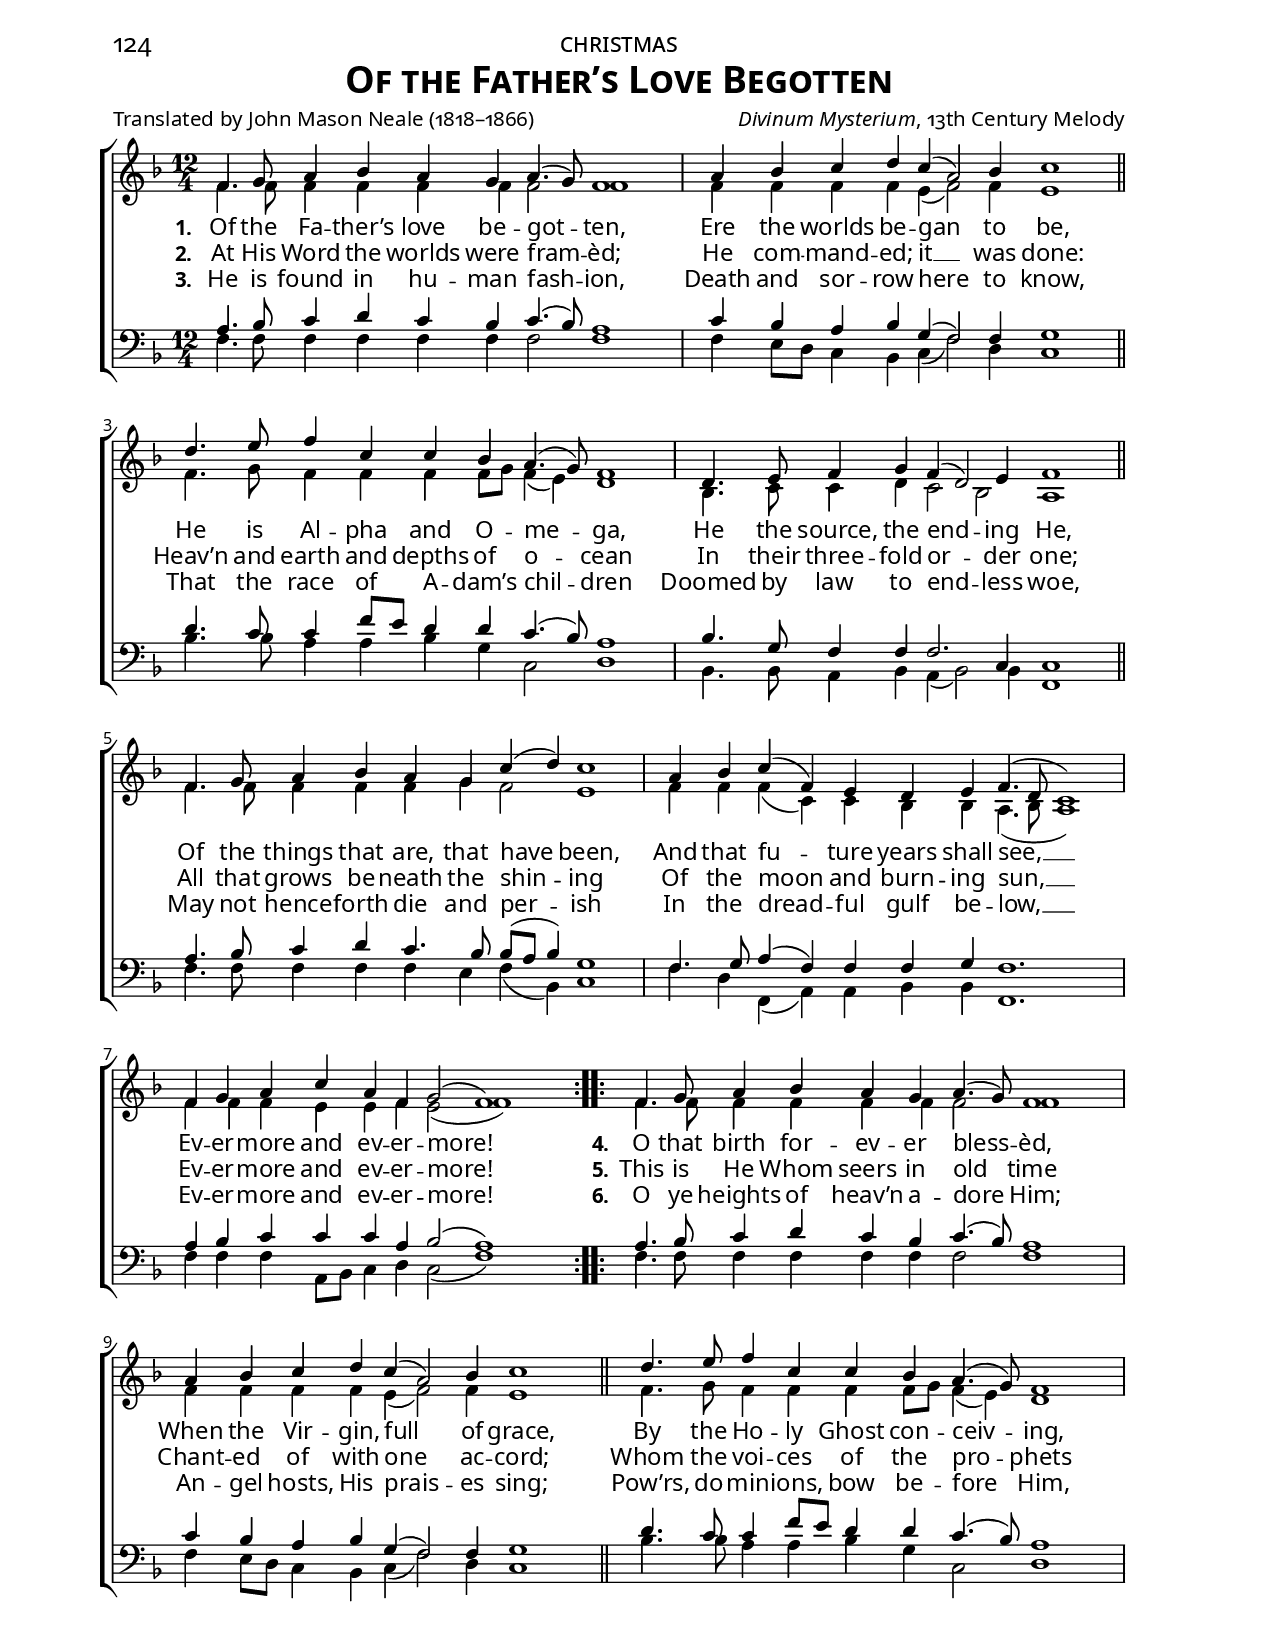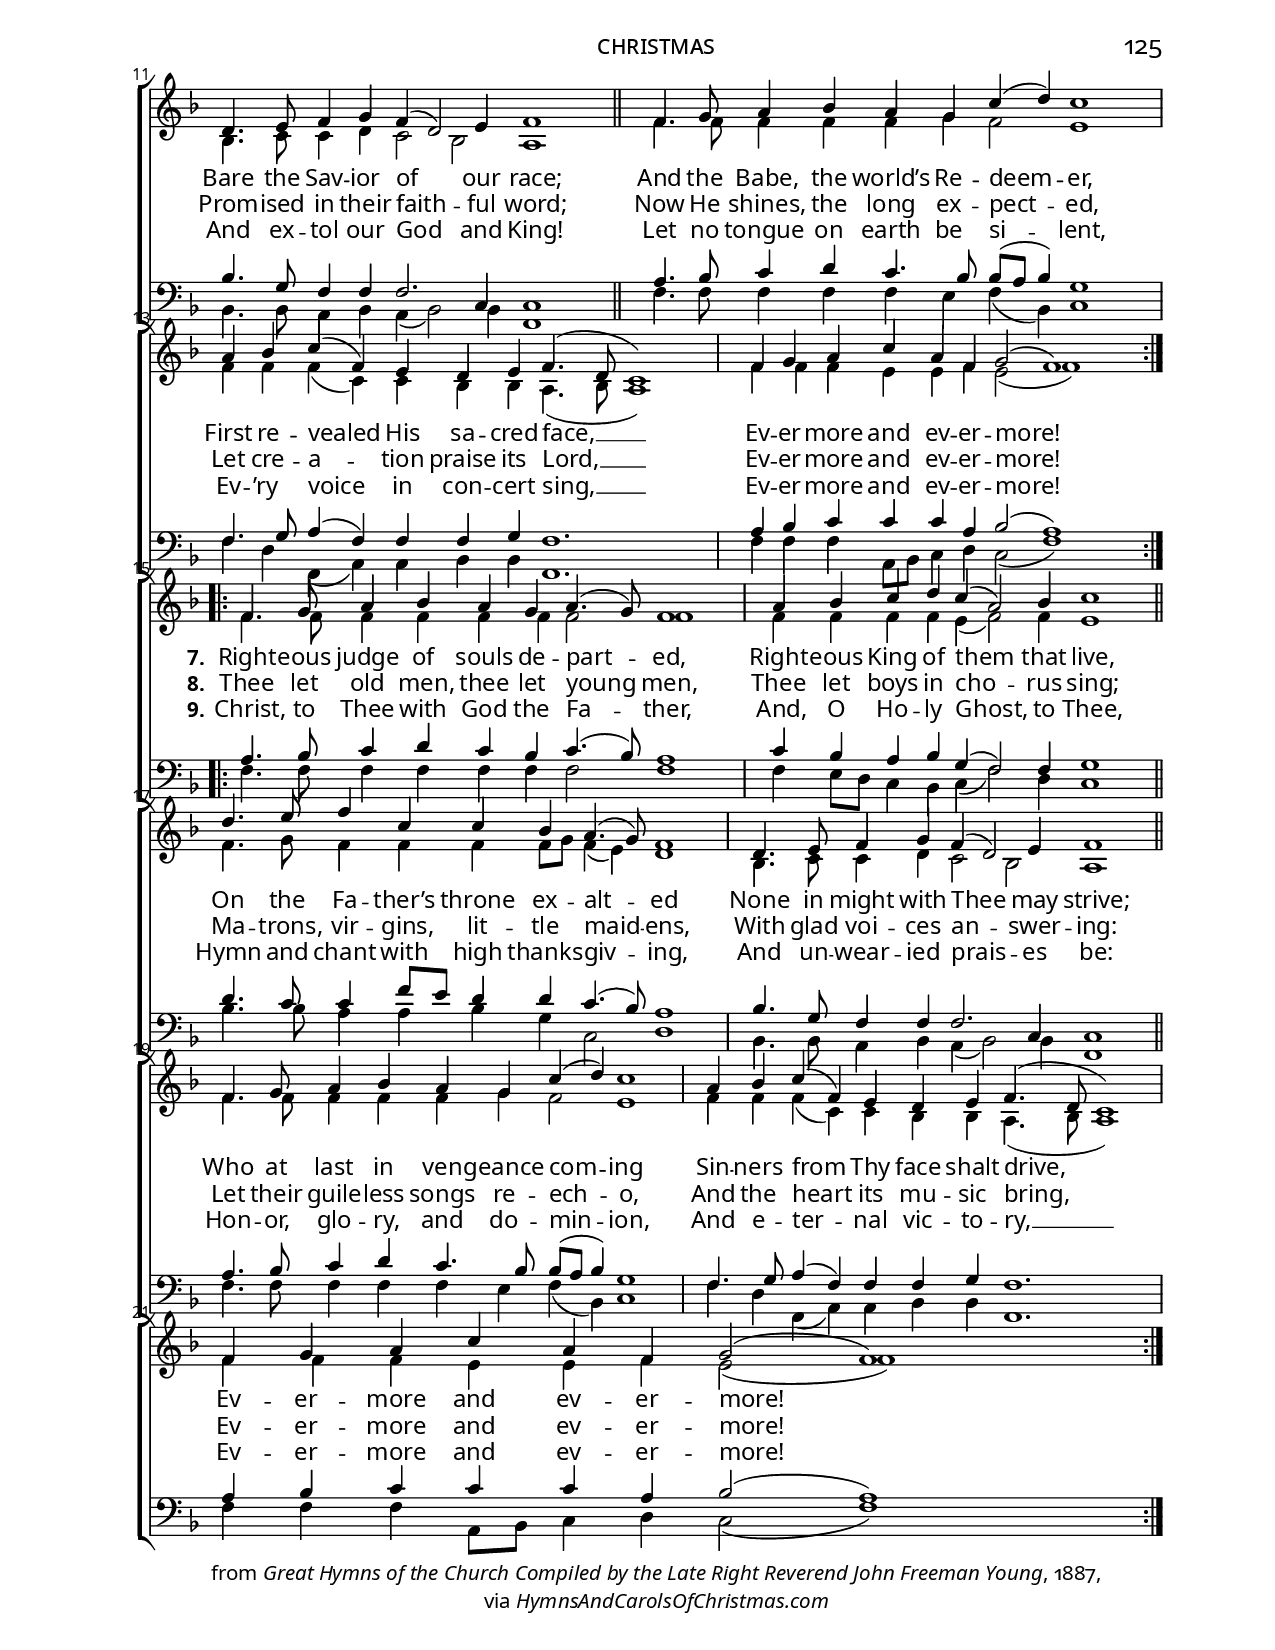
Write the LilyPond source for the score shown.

\version "2.14.2"
\include "util.ly"
\header {
  title = \markup{\override #'(font-name . "Garamond Premier Pro Semibold"){ \abs-fontsize #18 \smallCapsOldStyle"Of the Father’s Love Begotten"}}
  poet = \markup\oldStyleNum"Translated by John Mason Neale (1818–1866)"
  composer = \markup\concat{\italic"Divinum Mysterium" \oldStyleNum", 13th Century Melody"}
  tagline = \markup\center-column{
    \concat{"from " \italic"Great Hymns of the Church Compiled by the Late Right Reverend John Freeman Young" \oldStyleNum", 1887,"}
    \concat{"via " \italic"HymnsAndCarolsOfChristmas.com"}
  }
}
\paper {
  %print-all-headers = ##t
  paper-height = 11\in
  paper-width = 8.5\in
  indent = 0\in
  %system-system-spacing = #'((basic-distance . 10) (padding . 0))
  system-system-spacing =
    #'((basic-distance . 0)
       (minimum-distance . 0)
       (padding . -5)
       (stretchability . 100))
  ragged-last-bottom = ##f
  ragged-bottom = ##f
  two-sided = ##t
  inner-margin = 1\in
  outer-margin = 0.75\in
  top-margin = 0.26\in
  bottom-margin = 0.25\in
  first-page-number = #124
  print-first-page-number = ##t
  headerLine = \markup{\override #'(font-name . "Garamond Premier Pro") \smallCapsOldStyle"christmas"}
  oddHeaderMarkup = \markup\fill-line{
     \override #'(font-name . "Garamond Premier Pro")\abs-fontsize #12.5
     \combine 
        \fill-line{"" \on-the-fly #print-page-number-check-first
        \oldStylePageNum""
        }
        \fill-line{\headerLine}
  }
  evenHeaderMarkup = \markup {
     \override #'(font-name . "Garamond Premier Pro")\abs-fontsize #12.5
     \combine
        \on-the-fly #print-page-number-check-first
        \oldStylePageNum""
        \fill-line{\headerLine}
  }
}
#(set-global-staff-size 18) \paper{ #(define fonts (make-pango-font-tree "Garamond Premier Pro" "Garamond Premier Pro" "Garamond Premier Pro" (/ 18 20))) }
global = {
  \key f \major
  \time 12/4
  \autoBeamOff
  \override DynamicLineSpanner #'staff-padding = #0.0
  \override DynamicLineSpanner #'Y-extent = #'(-1 . 1)
  \mergeDifferentlyDottedOn
}

sopMusic = \relative c' {
  \repeat volta 3 {
    f4. g8 a4 bes a g a4.( g8) f1 |
    a4 bes c d c( a2) bes4 c1 \bar "||"
    
    d4. e8 f4 c c bes a4.( g8) f1 |
    d4. e8 f4 g f( d2) e4 f1 \bar "||"
    
    f4. g8 a4 bes a g c4( d) c1 |
    \partial 4*2 a4 \partial 4*12 bes4 c( f,4) e4 d4 e f4.( d8 c1)
    f4 g a c a f g2( f1)
  }
}
sopWords = \lyricmode {
  
}

altoMusic = \relative c' {
  f4. f8 f4 f f f f2 f1 |
  f4 f f f e( f2) f4 e1 \bar "||"
  
  f4. g8 f4 f f f8[ g] f4( e) d1 |
  bes4. c8 c4 d c2 bes a1 \bar "||"
  
  f'4. f8 f4 f f g f2 e1 |
  f4 f f( c) c4 bes4 bes a4.( bes8 a1) |
  f'4 f f e e f e2( f1)
}
altoWords = \lyricmode {
  \dropLyricsIX
  \set associatedVoice = "sopranos"
  \set stanza = #"1. "
  Of the Fa -- ther’s love be -- got -- ten,
      Ere the worlds be -- gan to be,
  He is Al -- pha and O -- me -- ga,
      He the source, the end -- ing He,
  Of the things that are, that have been,
      And that fu -- ture years shall see, __
  Ev -- er -- more and ev -- er -- more!
  
  \set stanza = #"4."
  O that birth for -- ev -- er bless -- èd,
    When the Vir -- gin, full of grace,
By the Ho -- ly Ghost con -- ceiv -- ing,
    Bare the Sav -- ior of our race;
And the Babe, the world’s Re -- deem -- er,
    First re -- vealed His sa -- cred face, __
        Ev -- er -- more and ev -- er -- more!
  
  
  \set stanza = #" 7."
  Right -- eous judge of souls de -- part -- ed,
    Right -- eous King of them that live,
On the Fa -- ther’s throne ex -- alt -- ed
    None in might with Thee may strive;
Who at last in ven -- geance com -- ing
    Sin -- ners from Thy face shalt drive,
        Ev -- er -- more and ev -- er -- more!
}
altoWordsII = \lyricmode {
  \dropLyricsIX
%\markup\italic
  \set associatedVoice = "sopranos"
  \set stanza = #"2. "
  At His Word the worlds were fram -- èd;
    He com -- mand -- ed; it __ was done:
Heav’n and earth and depths of o -- cean
    In their three -- fold or -- der one;
All that grows be -- neath the shin -- ing
    Of the moon and burn -- ing sun, __
        Ev -- er -- more and ev -- er -- more!
  
  \set stanza = #"5."
  This is He Whom seers in old time
    Chant -- ed of with one ac -- cord;
Whom the voi -- ces of the pro -- phets
    Prom -- ised in their faith -- ful word;
Now He shines, the long ex -- pect -- ed,
    Let cre -- a -- tion praise its Lord, __
        Ev -- er -- more and ev -- er -- more!
  
  \set stanza = #" 8."
  Thee let old men, thee let young men,
    Thee let boys in cho -- rus sing;
Ma -- trons, vir -- gins, lit -- tle maid -- ens,
    With glad voi -- ces an -- swer -- ing:
Let their guile -- less songs re -- ech -- o,
    And the heart its mu -- sic bring,
        Ev -- er -- more and ev -- er -- more!
}
altoWordsIII = \lyricmode {
  \dropLyricsIX
  \set associatedVoice = "sopranos"
  \set stanza = #"3. "
  He is found in hu -- man fash -- ion,
    Death and sor -- row here to know,
That the race of A -- dam’s chil -- dren
    Doomed by law to end -- less woe,
May not hence -- forth die and per -- ish
    In the dread -- ful gulf be -- low, __
        Ev -- er -- more and ev -- er -- more!
  
  
  \set stanza = #"6."
  O ye heights of heav’n a -- dore Him;
    An -- gel hosts, His prais -- es sing;
Pow’rs, do -- min -- ions, bow be -- fore Him,
    And ex -- tol our God and King!
Let no tongue on earth be si -- lent,
    Ev -- ’ry voice in con -- cert sing, __
        Ev -- er -- more and ev -- er -- more!
  
  \set stanza = #" 9."
  Christ, to Thee with God the Fa -- ther,
    And, O Ho -- ly Ghost, to Thee,
Hymn and chant with high thanks -- giv -- ing,
    And un -- wear -- ied prais -- es be:
Hon -- or, glo -- ry, and do -- min -- ion,
    And e -- ter -- nal vic -- to -- ry, __
        Ev -- er -- more and ev -- er -- more!
}
altoWordsIV = \lyricmode {
  \set associatedVoice = "sopranos"
}
altoWordsV = \lyricmode {
  \set associatedVoice = "sopranos"
}
altoWordsVI = \lyricmode {
  \set associatedVoice = "sopranos"
}
altoWordsVII = \lyricmode {
  \set associatedVoice = "sopranos"
}
altoWordsVIII = \lyricmode {
  \set associatedVoice = "sopranos"
}
altoWordsIX = \lyricmode {
  \set associatedVoice = "sopranos"
}
tenorMusic = \relative c' {
  a4. bes8 c4 d c bes c4.( bes8) a1 |
  c4 bes a bes g( f2) f4 g1 \bar "||"
  
  d'4. c8 c4 f8[ e] d4 d c4.( bes8) a1 |
  bes4. g8 f4 f f2. c4 c1 \bar "||"
  
  a'4. bes8 c4 d c4. bes8 bes8[( a] bes4) g1 |
  f4. g8 a4( f) f4 f4 g f1. |
  a4 bes c c c a bes2( a1)
}
tenorWords = \lyricmode {

}

bassMusic = \relative c {
  f4. f8 f4 f f f f2 f1 |
  f4 e8[ d] c4 bes c( f2) d4 c1 \bar "||"
  
  bes'4. bes8 a4 a bes g c,2 d1 |
  bes4. bes8 a4 bes a( bes2) bes4 f1 \bar "||"
  
  f'4. f8 f4 f f e f4( bes,) c1 |
  f4 d4 f,4( a4) a4 bes4 bes f1. |
  f'4 f f a,8[ bes] c4 d c2( f1)
}
bassWords = \lyricmode {

}

pianoRH = \relative c' {
  
}
pianoLH = \relative c' {
  
}

\score {
  <<
   \new ChoirStaff <<
    \new Staff = women <<
      \new Voice = "sopranos" { \voiceOne << \global \repeat unfold3\sopMusic >> }
      \new Voice = "altos" { \voiceTwo << \global \repeat unfold3\altoMusic >> }
    >>
    \new Lyrics \with { alignAboveContext = #"women" \override VerticalAxisGroup #'nonstaff-relatedstaff-spacing = #'((basic-distance . 1))} \lyricsto "sopranos" \sopWords
    \new Lyrics = "altosIX"  \with { alignBelowContext = #"women" } \lyricsto "altos" \altoWordsIX
    \new Lyrics = "altosVIII"  \with { alignBelowContext = #"women" } \lyricsto "altos" \altoWordsVIII
    \new Lyrics = "altosVII"  \with { alignBelowContext = #"women" } \lyricsto "altos" \altoWordsVII
    \new Lyrics = "altosVI"  \with { alignBelowContext = #"women" } \lyricsto "altos" \altoWordsVI
    \new Lyrics = "altosV"  \with { alignBelowContext = #"women" } \lyricsto "altos" \altoWordsV
    \new Lyrics = "altosIV"  \with { alignBelowContext = #"women" } \lyricsto "altos" \altoWordsIV
    \new Lyrics = "altosIII"  \with { alignBelowContext = #"women" } \lyricsto "altos" \altoWordsIII
    \new Lyrics = "altosII"  \with { alignBelowContext = #"women" } \lyricsto "altos" \altoWordsII
    \new Lyrics = "altos"  \with { alignBelowContext = #"women" \override VerticalAxisGroup #'nonstaff-relatedstaff-spacing = #'((padding . -0.5)) } \lyricsto "altos" \altoWords
   \new Staff = men <<
      \clef bass
      \new Voice = "tenors" { \voiceOne << \global \repeat unfold3\tenorMusic >> }
      \new Voice = "basses" { \voiceTwo << \global \repeat unfold3\bassMusic >> }
    >>
    \new Lyrics \with { alignAboveContext = #"men" \override VerticalAxisGroup #'nonstaff-relatedstaff-spacing = #'((basic-distance . 1)) } \lyricsto "tenors" \tenorWords
    \new Lyrics \with { alignBelowContext = #"men" \override VerticalAxisGroup #'nonstaff-relatedstaff-spacing = #'((basic-distance . 1)) } \lyricsto "basses" \bassWords
  >>
%    \new PianoStaff << \new Staff { \new Voice { \pianoRH } } \new Staff { \clef "bass" \pianoLH } >>
  >>
  \layout {
  \context {
    \Lyrics
    \override LyricText #'font-size = #1.3
  }
    \context {
      \Score
      \override SpacingSpanner #'base-shortest-duration = #(ly:make-moment 1 1)
      \override SpacingSpanner #'common-shortest-duration = #(ly:make-moment 1 1)
    }
    \context {
      % Remove all empty staves
      % \Staff \RemoveEmptyStaves \override VerticalAxisGroup #'remove-first = ##t
    }
%6.14g	\context { \Lyrics \override LyricText #'font-size = #0.75 }
%{IF_LESSER
\context { \Lyrics \override LyricText #'font-size = #1.2 }
%}%END_IF_LESSER
    \context {
      \Lyrics
      \override LyricText #'X-offset = #center-on-word
    }
  }
}

